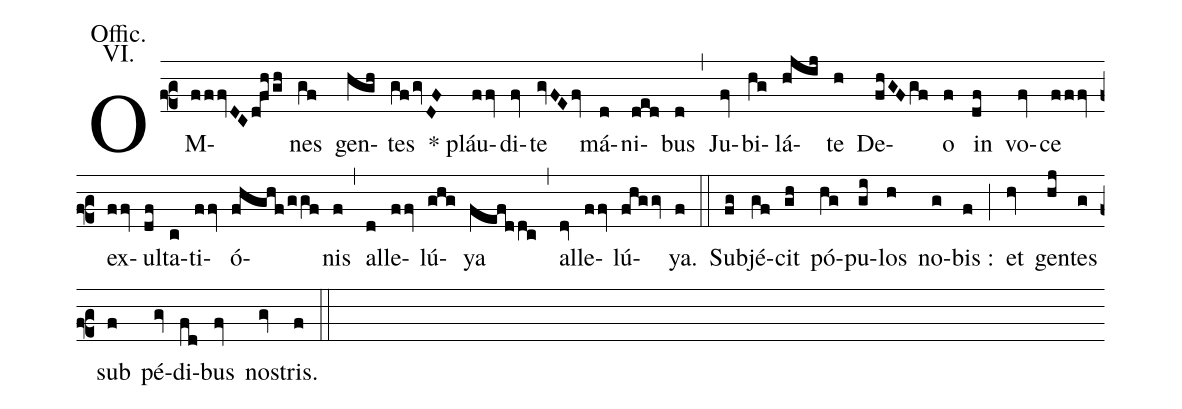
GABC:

annotation: Offic.;
annotation: VI.;
%%
(f2)
OM(fffvDCdfhgh)nes(gf) gen(hgh)tes(gfgvDF) * pláu(ffv)di(fv)te(gvFEfv) má(d)ni(ded)bus(d) (,)
Ju(fv)bi(hg)lá(hjij)te(h) De(fhGFgf)o(f) in(df) vo(fv)ce(fffv) ex(ffv)ul(df)ta(c)ti(ffv)ó(fhghfggf)nis(f) (,)
al(d)le(ffv)lú(ghg)ya(fefddc) (,)
al(dv)le(ffv)lú(fhggv)ya.(f) (::)
Sub(fg)jé(gf)cit(gh) pó(hg)pu(gi)los(h) no(g)bis :(f) (;)
et(hv) gen(hj)tes(g) sub(f) pé(gv)di(fd)bus(fv) nos(gv)tris.(f) (::)
